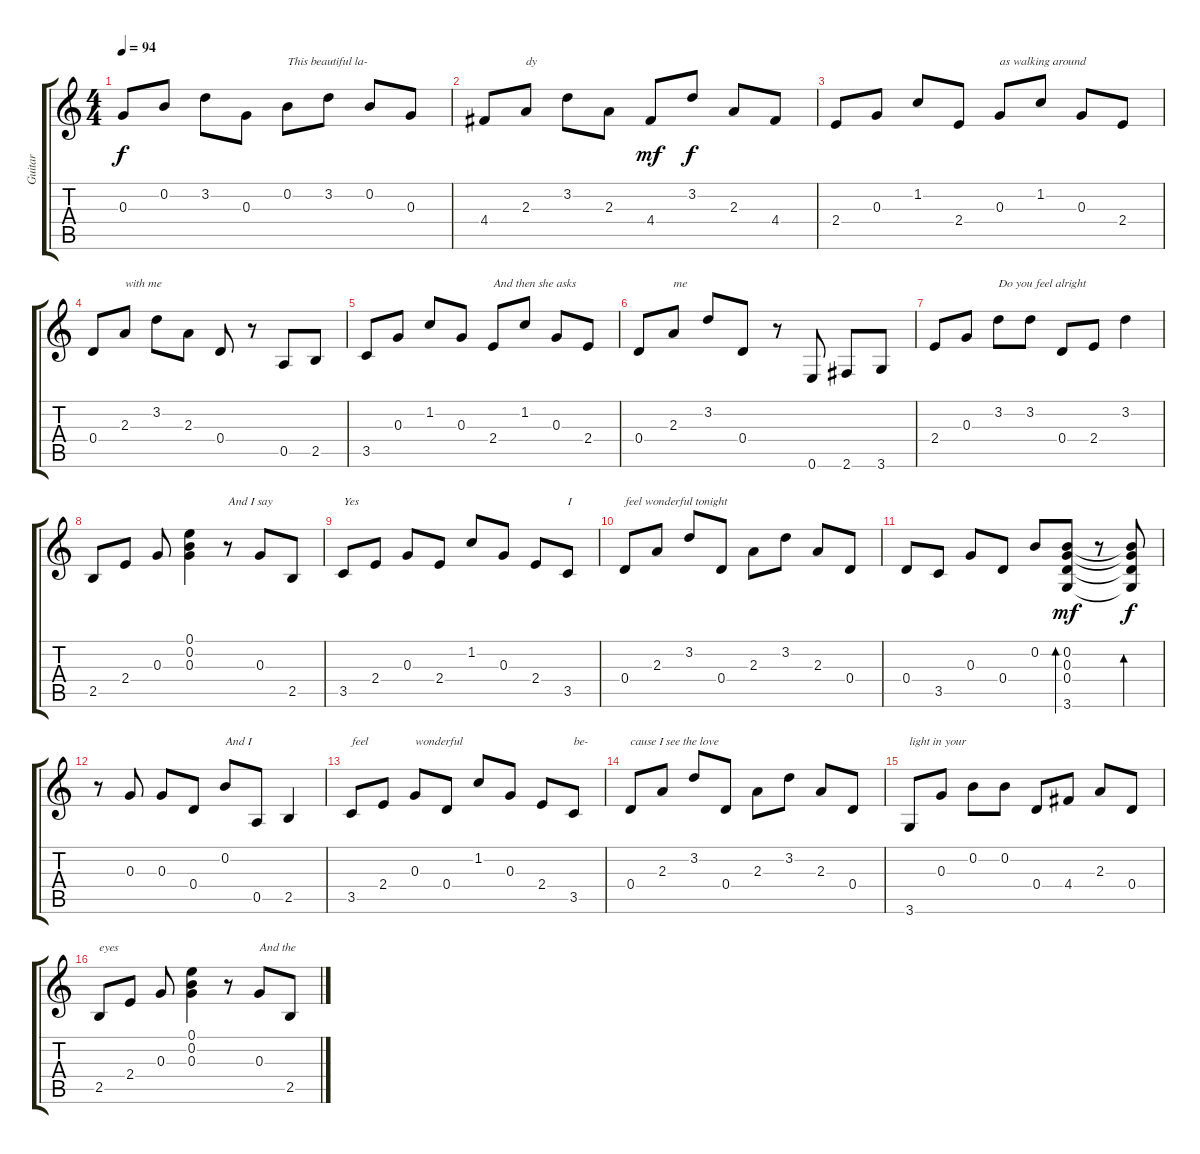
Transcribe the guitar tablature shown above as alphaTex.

\track ("Guitar" "Guitar") {instrument acousticguitarsteel}
\staff {score tabs}
\tuning (E4 B3 G3 D3 A2 E2) {hide}
\ts (4 4)
\tempo 94
\clef g2
\ks c
0.3.8{dy f} 0.2.8 3.2.8 0.3.8 0.2.8{txt "This beautiful la-"} 3.2.8 0.2.8 0.3.8 |
4.4.8 2.3.8{txt "dy"} 3.2.8 2.3.8 4.4.8{dy mf} 3.2.8{dy f} 2.3.8 4.4.8 |
2.4.8 0.3.8 1.2.8 2.4.8 0.3.8{txt "as walking around"} 1.2.8 0.3.8 2.4.8 |
0.4.8 2.3.8{txt "with me"} 3.2.8 2.3.8 0.4.8 r.8 0.5.8 2.5.8 |
3.5.8 0.3.8 1.2.8 0.3.8 2.4.8{txt "And then she asks"} 1.2.8 0.3.8 2.4.8 |
0.4.8 2.3.8{txt "me"} 3.2.8 0.4.8 r.8 0.6.8 2.6.8 3.6.8 |
2.4.8 0.3.8 3.2.8{txt "Do you feel alright"} 3.2.8 0.4.8 2.4.8 3.2.4 |
2.5.8 2.4.8 0.3.8 (0.1 0.2 0.3).4 r.8{txt "And I say"} 0.3.8 2.5.8 |
3.5.8{txt "Yes"} 2.4.8 0.3.8 2.4.8 1.2.8 0.3.8 2.4.8 3.5.8{txt "I"} |
0.4.8{txt "feel wonderful tonight"} 2.3.8 3.2.8 0.4.8 2.3.8 3.2.8 2.3.8 0.4.8 |
0.4.8 3.5.8 0.3.8 0.4.8 0.2.8 (0.2 0.3 0.4 3.6).8{bd 60 dy mf} r.8 (0.2{t} 0.3{t} 0.4{t} 3.6{t}).8{bd 60 dy f} |
r.8 0.3.8 0.3.8 0.4.8 0.2.8{txt "And I"} 0.5.8 2.5.4 |
3.5.8{txt "feel"} 2.4.8 0.3.8{txt "wonderful"} 0.4.8 1.2.8 0.3.8 2.4.8 3.5.8{txt "be-"} |
0.4.8{txt "cause I see the love"} 2.3.8 3.2.8 0.4.8 2.3.8 3.2.8 2.3.8 0.4.8 |
3.6.8{txt "light in your"} 0.3.8 0.2.8 0.2.8 0.4.8 4.4.8 2.3.8 0.4.8 |
2.5.8{txt "eyes"} 2.4.8 0.3.8 (0.1 0.2 0.3).4 r.8 0.3.8{txt "And the"} 2.5.8
